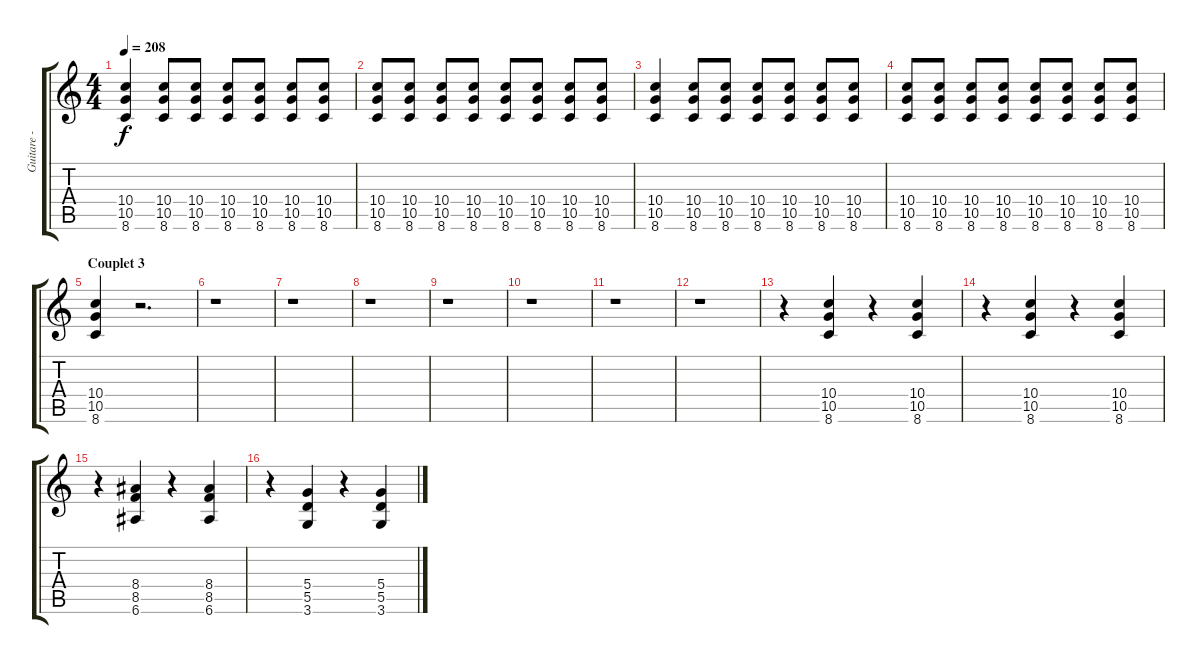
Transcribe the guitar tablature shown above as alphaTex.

\track ("Guitare - Yves " "Guitare - ") {instrument distortionguitar}
\staff {score tabs}
\tuning (E4 B3 G3 D3 A2 E2) {hide}
\ts (4 4)
\tempo 208
\clef g2
\ks c
(10.4 10.5 8.6).4{dy f instrument distortionguitar} (10.4 10.5 8.6).8{instrument electricguitarmuted} (10.4 10.5 8.6).8 (10.4 10.5 8.6).8 (10.4 10.5 8.6).8 (10.4 10.5 8.6).8 (10.4 10.5 8.6).8 |
(10.4 10.5 8.6).8 (10.4 10.5 8.6).8 (10.4 10.5 8.6).8 (10.4 10.5 8.6).8 (10.4 10.5 8.6).8 (10.4 10.5 8.6).8 (10.4 10.5 8.6).8 (10.4 10.5 8.6).8 |
(10.4 10.5 8.6).4{instrument distortionguitar} (10.4 10.5 8.6).8{instrument electricguitarmuted} (10.4 10.5 8.6).8 (10.4 10.5 8.6).8 (10.4 10.5 8.6).8 (10.4 10.5 8.6).8 (10.4 10.5 8.6).8 |
(10.4 10.5 8.6).8 (10.4 10.5 8.6).8 (10.4 10.5 8.6).8 (10.4 10.5 8.6).8 (10.4 10.5 8.6).8 (10.4 10.5 8.6).8 (10.4 10.5 8.6).8 (10.4 10.5 8.6).8 |
\section ("" "Couplet 3")
(10.4 10.5 8.6).4{volume 11 instrument distortionguitar} r.2{d} |
r.1 |
r.1 |
r.1 |
r.1 |
r.1 |
r.1 |
r.1 |
r.4 (10.4 10.5 8.6).4 r.4 (10.4 10.5 8.6).4 |
r.4 (10.4 10.5 8.6).4 r.4 (10.4 10.5 8.6).4 |
r.4 (8.4 8.5 6.6).4 r.4 (8.4 8.5 6.6).4 |
r.4 (5.4 5.5 3.6).4 r.4 (5.4 5.5 3.6).4
